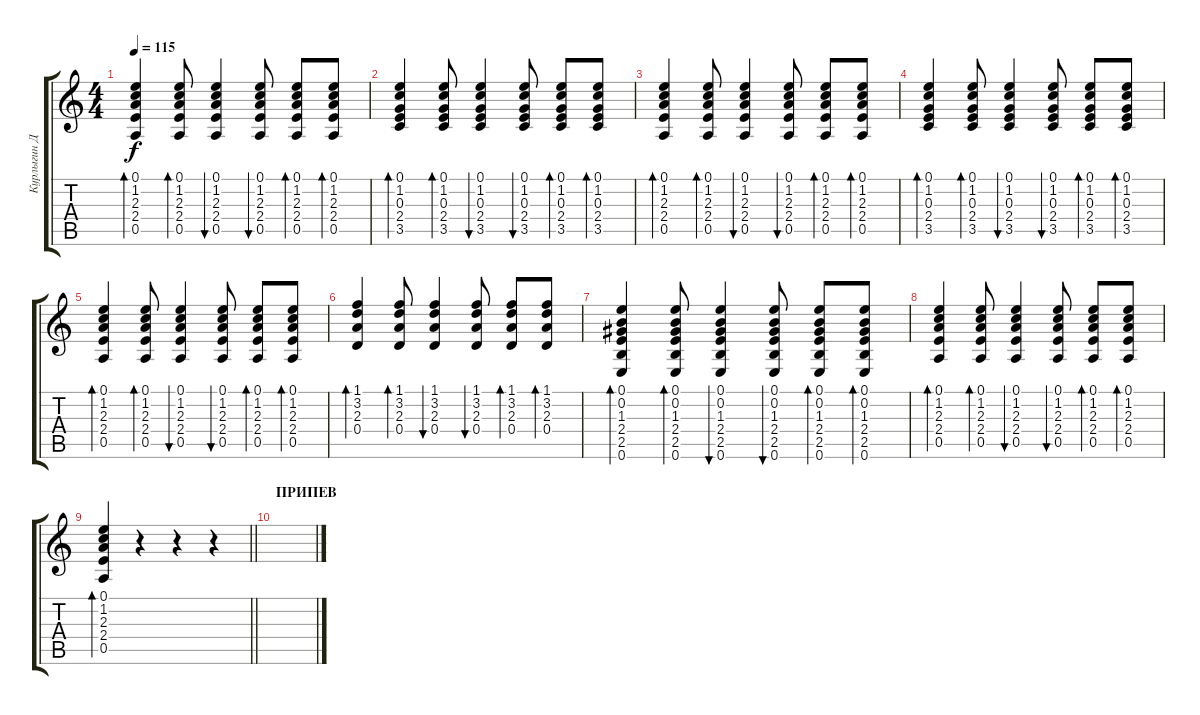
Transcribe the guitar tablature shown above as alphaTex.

\track ("Курлыгин Дмитрий" "Курлыгин Д") {instrument acousticguitarsteel}
\staff {score tabs}
\tuning (E4 B3 G3 D3 A2 E2) {hide}
\ts (4 4)
\tempo 115
\clef g2
\ks c
(0.1 1.2 2.3 2.4 0.5).4{bd 60 dy f} (0.1 1.2 2.3 2.4 0.5).8{bd 60} (0.1 1.2 2.3 2.4 0.5).4{bu 60} (0.1 1.2 2.3 2.4 0.5).8{bu 60} (0.1 1.2 2.3 2.4 0.5).8{bd 60} (0.1 1.2 2.3 2.4 0.5).8{bd 60} |
(0.1 1.2 0.3 2.4 3.5).4{bd 60} (0.1 1.2 0.3 2.4 3.5).8{bd 60} (0.1 1.2 0.3 2.4 3.5).4{bu 60} (0.1 1.2 0.3 2.4 3.5).8{bu 60} (0.1 1.2 0.3 2.4 3.5).8{bd 60} (0.1 1.2 0.3 2.4 3.5).8{bd 60} |
(0.1 1.2 2.3 2.4 0.5).4{bd 60} (0.1 1.2 2.3 2.4 0.5).8{bd 60} (0.1 1.2 2.3 2.4 0.5).4{bu 60} (0.1 1.2 2.3 2.4 0.5).8{bu 60} (0.1 1.2 2.3 2.4 0.5).8{bd 60} (0.1 1.2 2.3 2.4 0.5).8{bd 60} |
(0.1 1.2 0.3 2.4 3.5).4{bd 60} (0.1 1.2 0.3 2.4 3.5).8{bd 60} (0.1 1.2 0.3 2.4 3.5).4{bu 60} (0.1 1.2 0.3 2.4 3.5).8{bu 60} (0.1 1.2 0.3 2.4 3.5).8{bd 60} (0.1 1.2 0.3 2.4 3.5).8{bd 60} |
(0.1 1.2 2.3 2.4 0.5).4{bd 60} (0.1 1.2 2.3 2.4 0.5).8{bd 60} (0.1 1.2 2.3 2.4 0.5).4{bu 60} (0.1 1.2 2.3 2.4 0.5).8{bu 60} (0.1 1.2 2.3 2.4 0.5).8{bd 60} (0.1 1.2 2.3 2.4 0.5).8{bd 60} |
(1.1 3.2 2.3 0.4).4{bd 60} (1.1 3.2 2.3 0.4).8{bd 60} (1.1 3.2 2.3 0.4).4{bu 60} (1.1 3.2 2.3 0.4).8{bu 60} (1.1 3.2 2.3 0.4).8{bd 60} (1.1 3.2 2.3 0.4).8{bd 60} |
(0.1 0.2 1.3 2.4 2.5 0.6).4{bd 60} (0.1 0.2 1.3 2.4 2.5 0.6).8{bd 60} (0.1 0.2 1.3 2.4 2.5 0.6).4{bu 60} (0.1 0.2 1.3 2.4 2.5 0.6).8{bu 60} (0.1 0.2 1.3 2.4 2.5 0.6).8{bd 60} (0.1 0.2 1.3 2.4 2.5 0.6).8{bd 60} |
(0.1 1.2 2.3 2.4 0.5).4{bd 60} (0.1 1.2 2.3 2.4 0.5).8{bd 60} (0.1 1.2 2.3 2.4 0.5).4{bu 60} (0.1 1.2 2.3 2.4 0.5).8{bu 60} (0.1 1.2 2.3 2.4 0.5).8{bd 60} (0.1 1.2 2.3 2.4 0.5).8{bd 60} |
\barLineRight lightlight
(0.1 1.2 2.3 2.4 0.5).4{bd 60} r.4 r.4 r.4 |
\section ("" "ПРИПЕВ")
